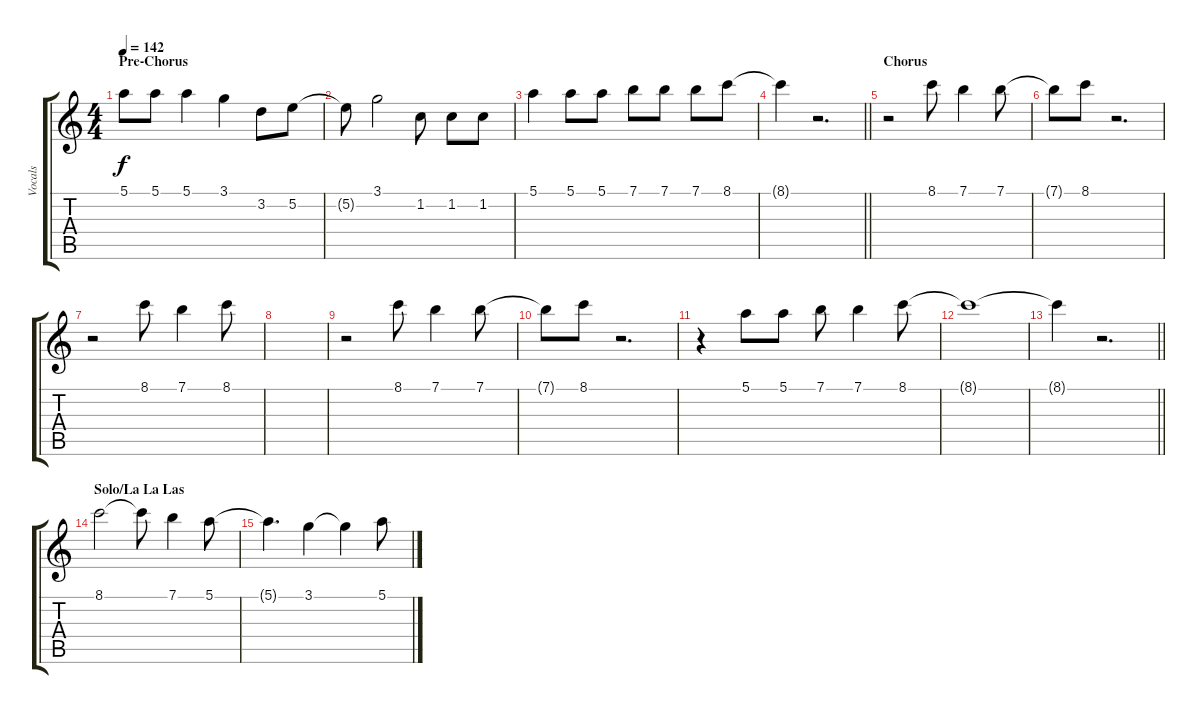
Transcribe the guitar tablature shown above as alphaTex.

\track ("Vocals" "Vocals") {instrument overdrivenguitar}
\staff {score tabs}
\tuning (E4 B3 G3 D3 A2 E2) {hide}
\ts (4 4)
\section ("" "Pre-Chorus")
\tempo 142
\clef g2
\ks c
5.1.8{dy f} 5.1.8 5.1.4 3.1.4 3.2.8 5.2.8 |
5.2{t}.8 3.1.2 1.2.8 1.2.8 1.2.8 |
5.1.4 5.1.8 5.1.8 7.1.8 7.1.8 7.1.8 8.1.8 |
\barLineRight lightlight
8.1{t}.4 r.2{d} |
\section ("" "Chorus")
r.2 8.1.8 7.1.4 7.1.8 |
7.1{t}.8 8.1.8 r.2{d} |
r.2 8.1.8 7.1.4 8.1.8 |
|
r.2 8.1.8 7.1.4 7.1.8 |
7.1{t}.8 8.1.8 r.2{d} |
r.4 5.1.8 5.1.8 7.1.8 7.1.4 8.1.8 |
8.1{t}.1 |
\barLineRight lightlight
8.1{t}.4 r.2{d} |
\section ("" "Solo/La La Las")
8.1.2 8.1{t}.8 7.1.4 5.1.8 |
5.1{t}.4{d} 3.1.4 3.1{t}.4 5.1.8
